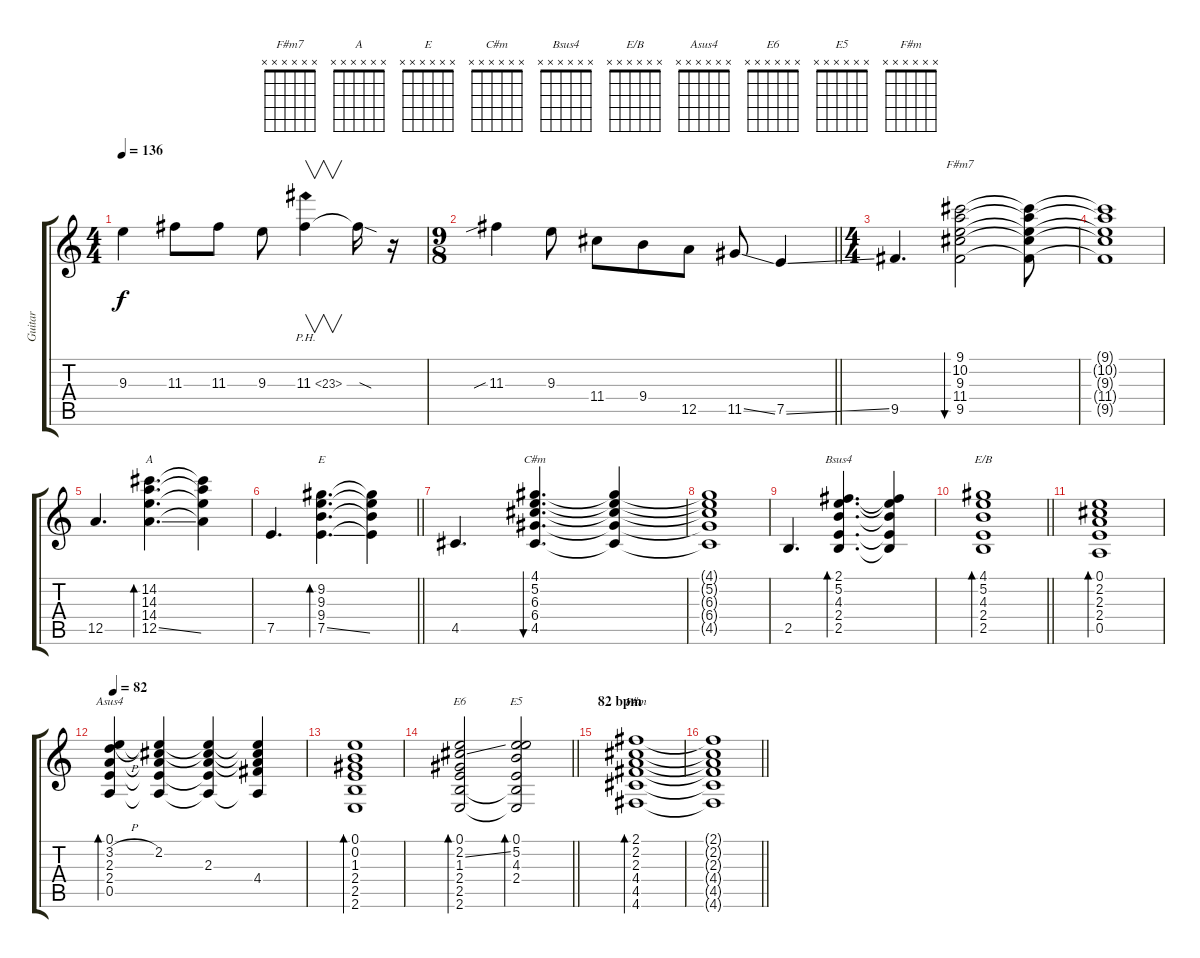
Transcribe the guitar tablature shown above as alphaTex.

\track ("Guitar" "Guitar") {instrument distortionguitar}
\staff {score tabs}
\tuning (E4 B3 G3 D3 A2 D2) {hide}
\chord ("F#m7" x x x x x x)
\chord ("A" x x x x x x)
\chord ("E" x x x x x x)
\chord ("C#m" x x x x x x)
\chord ("Bsus4" x x x x x x)
\chord ("E/B" x x x x x x)
\chord ("Asus4" x x x x x x)
\chord ("E6" x x x x x x)
\chord ("E5" x x x x x x)
\chord ("F#m" x x x x x x)
\ts (4 4)
\tempo 136
\clef g2
\ks c
9.3.4{dy f} 11.3.8 11.3.8 9.3.8 11.3{ph 12}.4{v} 11.3{sod t}.16 r.16 |
\ts (9 8)
\barLineRight lightlight
11.3{sib}.4 9.3.8 11.4.8 9.4.8 12.5.8 11.5{ss}.8 7.5{ss}.4 |
\ts (4 4)
\section ("" "")
9.5.4{d} (9.1 10.2 9.3 11.4 9.5).2{bu 240 ch "F#m7" instrument electricguitarjazz} (9.1{t} 10.2{t} 9.3{t} 11.4{t} 9.5{t}).8 |
(9.1{t} 10.2{t} 9.3{t} 11.4{t} 9.5{t}).1 |
12.5.4{d} (14.2 14.3 14.4 12.5{ss}).4{d bd 240 ch "A"} (14.2{t} 14.3{t} 14.4{t} 12.5{t}).4 |
\barLineRight lightlight
7.5.4{d} (9.2 9.3 9.4 7.5{ss}).4{d bd 240 ch "E"} (9.2{t} 9.3{t} 9.4{t} 7.5{t}).4 |
4.5.4{d} (4.1 5.2 6.3 6.4 4.5).4{d bu 480 ch "C#m"} (4.1{t} 5.2{t} 6.3{t} 6.4{t} 4.5{t}).4 |
(4.1{t} 5.2{t} 6.3{t} 6.4{t} 4.5{t}).1 |
2.5.4{d} (2.1 5.2 4.3 2.4 2.5).4{d bd 240 ch "Bsus4"} (2.1{t} 5.2{t} 4.3{t} 2.4{t} 2.5{t}).4 |
\barLineRight lightlight
(4.1 5.2 4.3 2.4 2.5).1{bd 240 ch "E/B"} |
(0.1 2.2 2.3 2.4 0.5).1{bd 240} |
\tempo 82
(0.1 3.2{h} 2.3 2.4 0.5).4{bd 240 ch "Asus4"} (0.1{t} 2.2 2.3{t} 2.4{t} 0.5{t}).4 (0.1{t} 2.2{t} 2.3 2.4{t} 0.5{t}).4 (0.1{t} 2.2{t} 2.3{t} 4.4 0.5{t}).4 |
(0.1 0.2 1.3 2.4 2.5 2.6).1{bd 240} |
\barLineRight lightlight
(0.1 2.2{ss} 1.3 2.4 2.5 2.6).2{bd 240 ch "E6"} (0.1 5.2 4.3 2.4 2.5{t} 2.6{t}).2{bd 240 ch "E5"} |
\section ("" "82 bpm")
(2.1 2.2 2.3 4.4 4.5 4.6).1{bd 240 ch "F#m"} |
\barLineRight lightlight
(2.1{t} 2.2{t} 2.3{t} 4.4{t} 4.5{t} 4.6{t}).1
